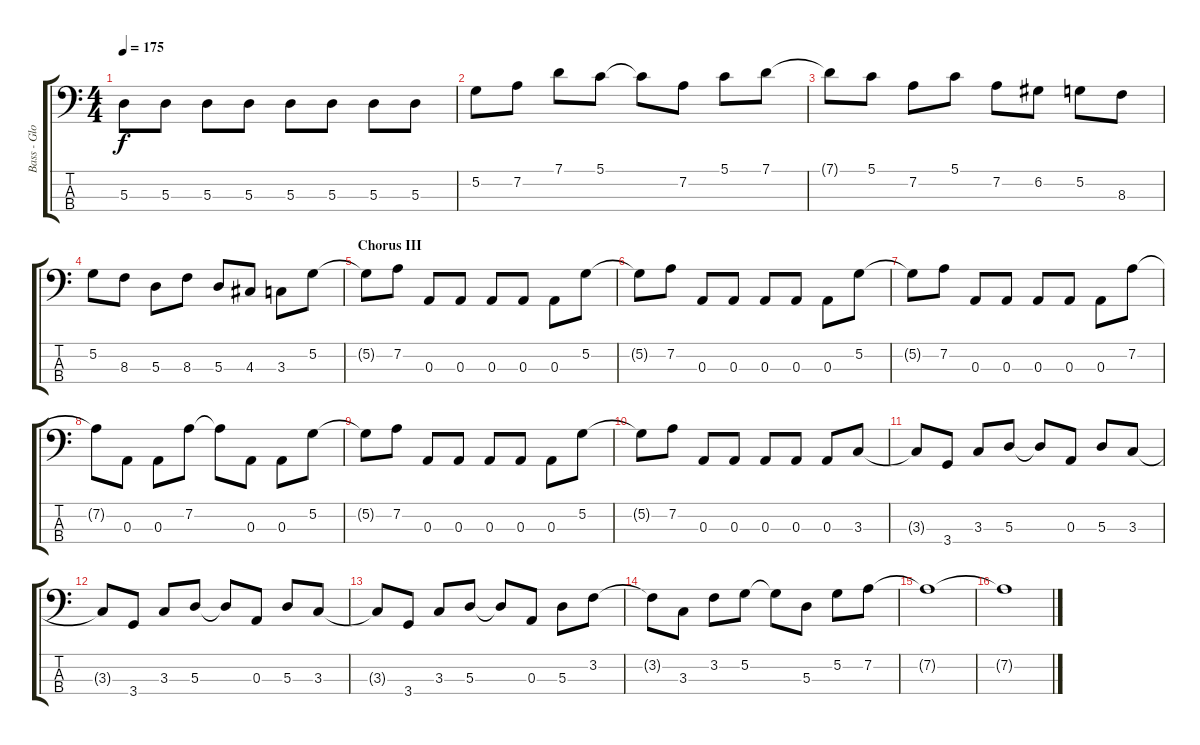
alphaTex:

\track ("Bass - Glover" "Bass - Glo") {instrument electricbasspick}
\staff {score tabs}
\tuning (G2 D2 A1 E1) {hide}
\ts (4 4)
\tempo 175
\clef f4
\ks c
5.3.8{dy f} 5.3.8 5.3.8 5.3.8 5.3.8 5.3.8 5.3.8 5.3.8 |
5.2.8 7.2.8 7.1.8 5.1.8 5.1{t}.8 7.2.8 5.1.8 7.1.8 |
7.1{t}.8 5.1.8 7.2.8 5.1.8 7.2.8 6.2.8 5.2.8 8.3.8 |
5.2.8 8.3.8 5.3.8 8.3.8 5.3.8 4.3.8 3.3.8 5.2.8 |
\section ("" "Chorus III")
5.2{t}.8 7.2.8 0.3.8 0.3.8 0.3.8 0.3.8 0.3.8 5.2.8 |
5.2{t}.8 7.2.8 0.3.8 0.3.8 0.3.8 0.3.8 0.3.8 5.2.8 |
5.2{t}.8 7.2.8 0.3.8 0.3.8 0.3.8 0.3.8 0.3.8 7.2.8 |
7.2{t}.8 0.3.8 0.3.8 7.2.8 7.2{t}.8 0.3.8 0.3.8 5.2.8 |
5.2{t}.8 7.2.8 0.3.8 0.3.8 0.3.8 0.3.8 0.3.8 5.2.8 |
5.2{t}.8 7.2.8 0.3.8 0.3.8 0.3.8 0.3.8 0.3.8 3.3.8 |
3.3{t}.8 3.4.8 3.3.8 5.3.8 5.3{t}.8 0.3.8 5.3.8 3.3.8 |
3.3{t}.8 3.4.8 3.3.8 5.3.8 5.3{t}.8 0.3.8 5.3.8 3.3.8 |
3.3{t}.8 3.4.8 3.3.8 5.3.8 5.3{t}.8 0.3.8 5.3.8 3.2.8 |
3.2{t}.8 3.3.8 3.2.8 5.2.8 5.2{t}.8 5.3.8 5.2.8 7.2.8 |
7.2{t}.1 |
7.2{t}.1
